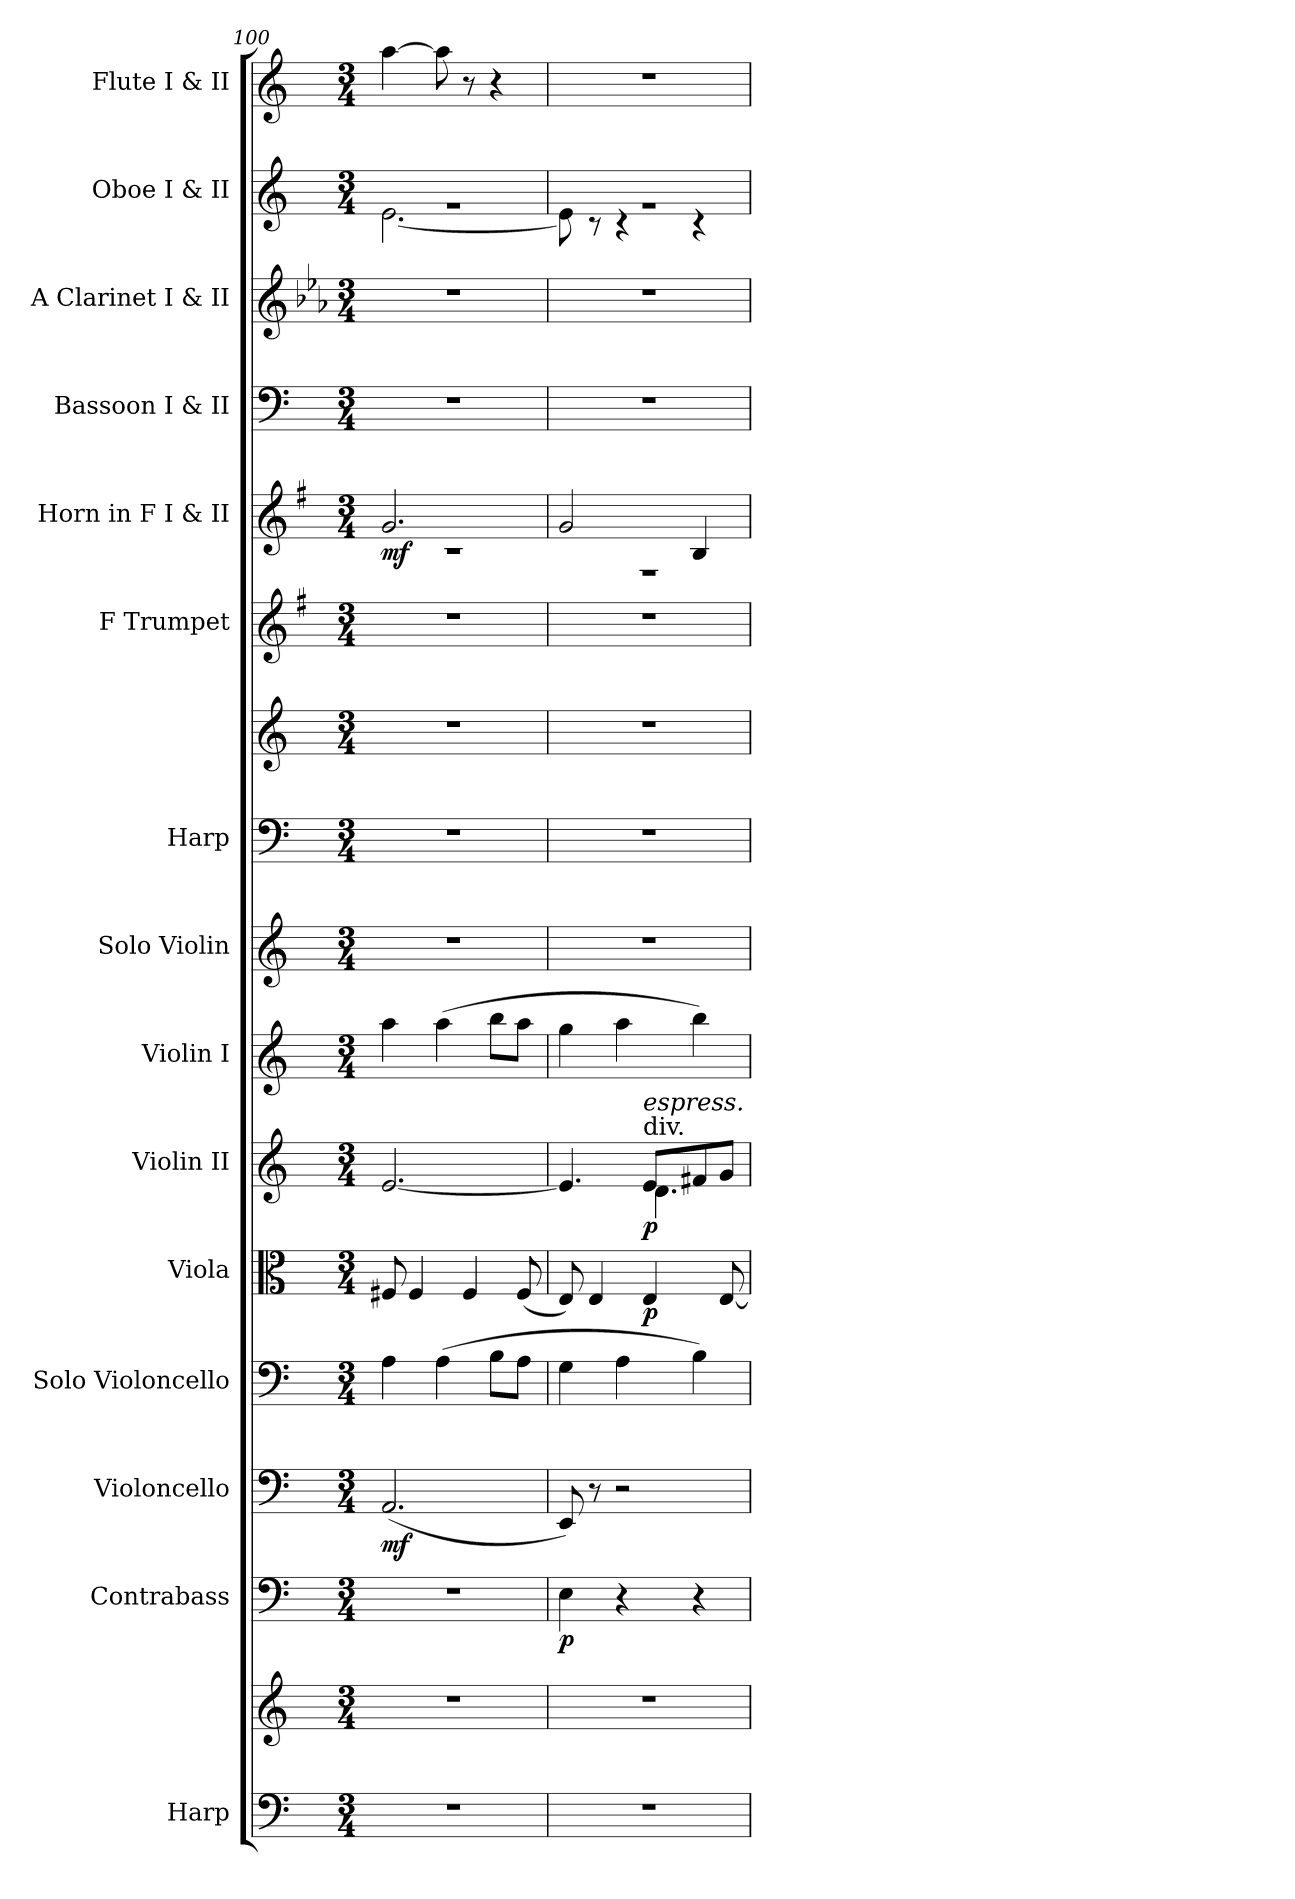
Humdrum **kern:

**kern	**kern	**kern	**dynam	**kern	**dynam	**kern	**kern	**dynam	**kern	**dynam	**kern	**kern	**kern	**kern	**kern	**kern	**dynam	**kern	**kern	**kern	**kern
*part15	*part15	*part14	*part14	*part13	*part13	*part12	*part11	*part11	*part10	*part10	*part9	*part8	*part7	*part7	*part6	*part5	*part5	*part4	*part3	*part2	*part1
*staff17	*staff16	*staff15	*staff15	*staff14	*staff14	*staff13	*staff12	*staff12	*staff11	*staff11	*staff10	*staff9	*staff8	*staff7	*staff6	*staff5	*staff5	*staff4	*staff3	*staff2	*staff1
*I"Harp	*	*I"Contrabass	*	*I"Violoncello	*	*I"Solo Violoncello	*I"Viola	*	*I"Violin II	*	*I"Violin I	*I"Solo Violin	*I"Harp	*	*I"F Trumpet	*I"Horn in F I &amp; II	*	*I"Bassoon I &amp; II	*I"A Clarinet I &amp; II	*I"Oboe I &amp; II	*I"Flute I &amp; II
*I'Hrp.	*	*I'Cb.	*	*I'Vc.	*	*I'Vc.	*I'Vla.	*	*I'Vln.	*	*I'Vln.	*I'Vln.	*I'Hrp.	*	*I'F Tpt.	*	*	*I'Bsn.	*I'A Cl.	*I'Ob.	*I'Fl.
*clefF4	*clefG2	*clefF4	*	*clefF4	*	*clefF4	*clefC3	*	*clefG2	*	*clefG2	*clefG2	*clefF4	*clefG2	*clefG2	*clefG2	*	*clefF4	*clefG2	*clefG2	*clefG2
*	*	*ITrd7c12	*	*	*	*	*	*	*	*	*	*	*	*	*ITrd-3c-5	*ITrd4c7	*	*	*ITrd2c3	*	*
*k[]	*k[]	*k[]	*	*k[]	*	*k[]	*k[]	*	*k[]	*	*k[]	*k[]	*k[]	*k[]	*k[]	*k[]	*	*k[]	*k[]	*k[]	*k[]
*M3/4	*M3/4	*M3/4	*	*M3/4	*	*M3/4	*M3/4	*	*M3/4	*	*M3/4	*M3/4	*M3/4	*M3/4	*M3/4	*M3/4	*	*M3/4	*M3/4	*M3/4	*M3/4
=100	=100	=100	=100	=100	=100	=100	=100	=100	=100	=100	=100	=100	=100	=100	=100	=100	=100	=100	=100	=100	=100
*	*	*	*	*	*	*	*	*	*	*	*	*	*	*	*	*^	*	*	*	*^	*
!	!	!	!	!	!LO:DY:b	!	!	!	!	!	!	!	!	!	!	!	!	!LO:DY:b	!	!	!	!	!
2.r	2.r	2.r	.	(<2.AA/	mf	4A\	8F#X/	.	[2.e/	.	4aa\	2.r	2.r	2.r	2.r	2.c/	2.r	mf	2.r	2.r	2.rg	[2.e\	[4aa\
.	.	.	.	.	.	.	4F#/	.	.	.	.	.	.	.	.	.	.	.	.	.	.	.	.
.	.	.	.	.	.	(>4A\	.	.	.	.	(>4aa\	.	.	.	.	.	.	.	.	.	.	.	8aa\]
.	.	.	.	.	.	.	4F#/	.	.	.	.	.	.	.	.	.	.	.	.	.	.	.	8r
.	.	.	.	.	.	8B\L	.	.	.	.	8bb\L	.	.	.	.	.	.	.	.	.	.	.	4r
.	.	.	.	.	.	8A\J	(<8F#/	.	.	.	8aa\J	.	.	.	.	.	.	.	.	.	.	.	.
=101	=101	=101	=101	=101	=101	=101	=101	=101	=101	=101	=101	=101	=101	=101	=101	=101	=101	=101	=101	=101	=101	=101	=101
*	*	*	*	*	*	*	*	*	*	*	*	*	*	*	*	*	*	*	*	*	*	*	*MM94
*	*	*	*	*	*	*	*	*	*^	*	*	*	*	*	*	*	*	*	*	*	*	*	*
!	!	!	!LO:DY:b	!	!	!	!	!	!	!	!	!	!	!	!	!	!	!	!	!	!	!	!	!
2.r	2.r	4EE\	p	8EE/)	.	4G\	8E/)	.	4.e/]	4.ryy	.	4gg\	2.r	2.r	2.r	2.r	2c/	2.r	.	2.r	2.r	2.rg	8e\]	2.r
.	.	.	.	8r	.	.	4E/	.	.	.	.	.	.	.	.	.	.	.	.	.	.	.	8r	.
.	.	4r	.	2r	.	4A\	.	.	.	.	.	4aa\	.	.	.	.	.	.	.	.	.	.	4r	.
!	!	!	!	!	!	!	!	!	!LO:TX:a:t=div.	!	!	!	!	!	!	!	!	!	!	!	!	!	!	!
!	!	!	!	!	!	!	!	!	!LO:TX:a:i:t=espress.	!	!	!	!	!	!	!	!	!	!	!	!	!	!	!
!	!	!	!	!	!	!	!	!LO:DY:b	!	!	!LO:DY:b	!	!	!	!	!	!	!	!	!	!	!	!	!
.	.	.	.	.	.	.	4E/	p	8e/L	4.d\	p	.	.	.	.	.	.	.	.	.	.	.	.	.
.	.	4r	.	.	.	4B\)	.	.	8f#X/	.	.	4bb\)	.	.	.	.	4E/	.	.	.	.	.	4r	.
.	.	.	.	.	.	.	[8E/	.	8g/J	.	.	.	.	.	.	.	.	.	.	.	.	.	.	.
*	*	*	*	*	*	*	*	*	*v	*v	*	*	*	*	*	*	*v	*v	*	*	*	*v	*v	*
=	=	=	=	=	=	=	=	=	=	=	=	=	=	=	=	=	=	=	=	=	=
*-	*-	*-	*-	*-	*-	*-	*-	*-	*-	*-	*-	*-	*-	*-	*-	*-	*-	*-	*-	*-	*-
